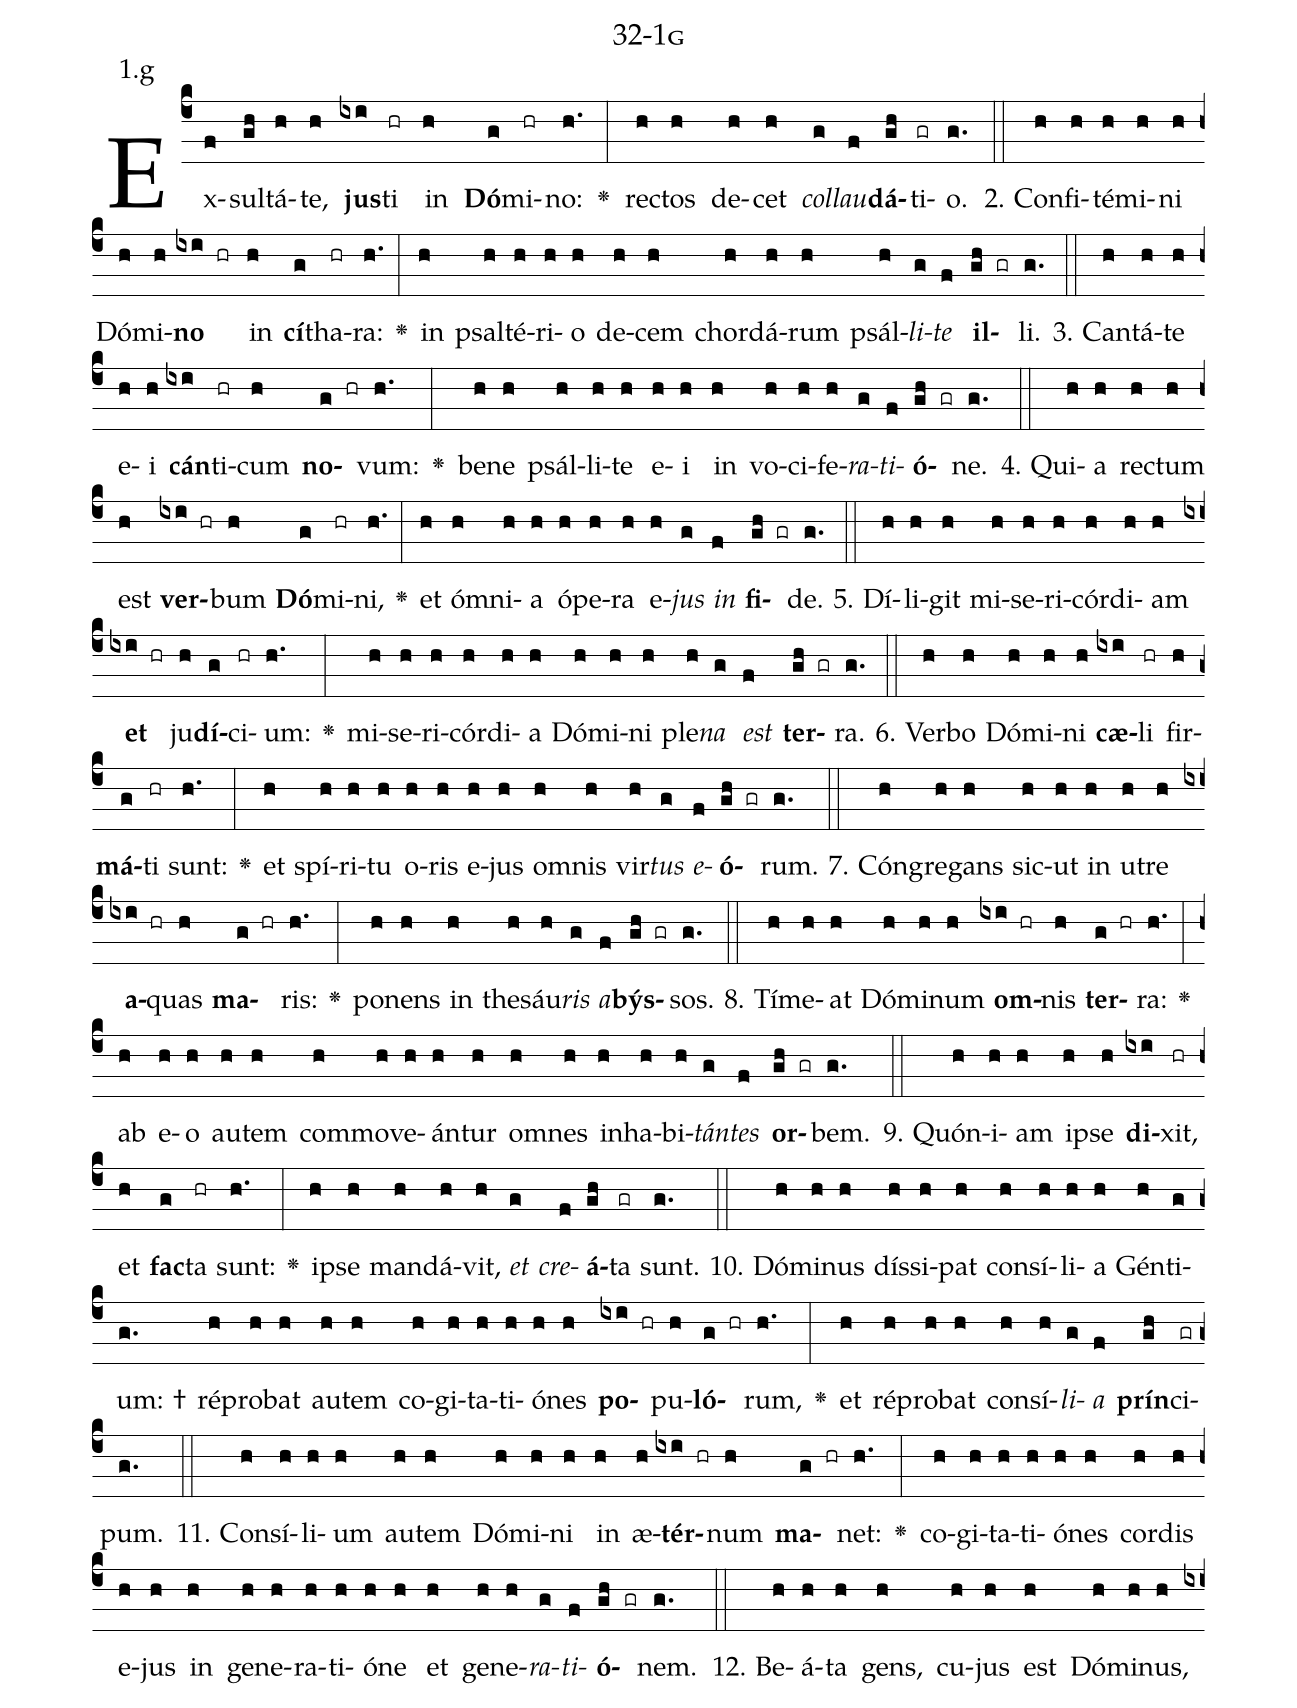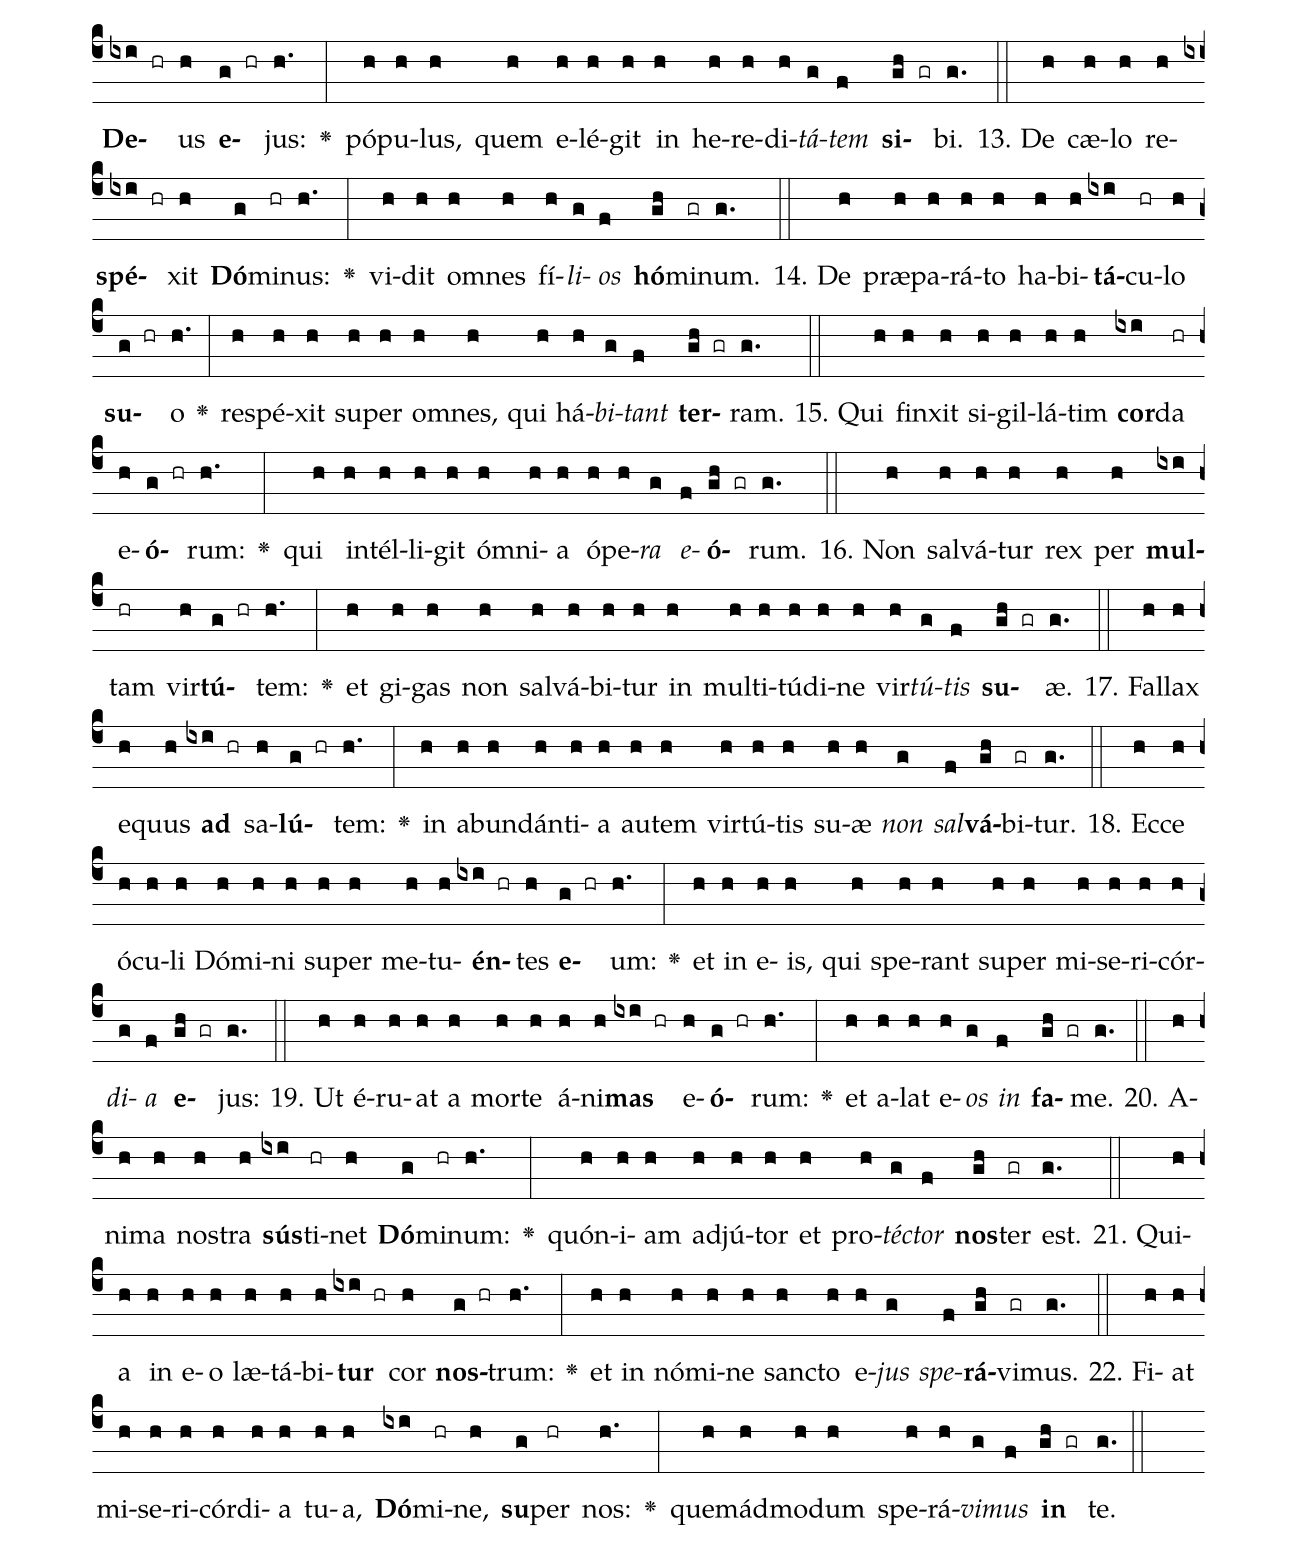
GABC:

name: 32-1g;
annotation: 1.g;
%%
(c4)Ex(f)sul(gh)tá(h)te,(h) <b>jus</b>(ixi)ti(hr) in(h) <b>Dó</b>(g)mi(hr)no:(h.) <v>\greheightstar</v>(:) rec(h)tos(h) de(h)cet(h) <i>col</i>(g)<i>lau</i>(f)<b>dá</b>(gh)ti(gr)o.(g.) (::)
2. Con(h)fi(h)té(h)mi(h)ni(h) Dó(h)mi(h)<b>no</b>(ixi hr) in(h) <b>cí</b>(g)tha(hr)ra:(h.) <v>\greheightstar</v>(:) in(h) psal(h)té(h)ri(h)o(h) de(h)cem(h) chor(h)dá(h)rum(h) psál(h)<i>li</i>(g)<i>te</i>(f) <b>il</b>(gh gr)li.(g.) (::)
3. Can(h)tá(h)te(h) e(h)i(h) <b>cán</b>(ixi)ti(hr)cum(h) <b>no</b>(g hr)vum:(h.) <v>\greheightstar</v>(:) be(h)ne(h) psál(h)li(h)te(h) e(h)i(h) in(h) vo(h)ci(h)fe(h)<i>ra</i>(g)<i>ti</i>(f)<b>ó</b>(gh gr)ne.(g.) (::)
4. Qui(h)a(h) rec(h)tum(h) est(h) <b>ver</b>(ixi hr)bum(h) <b>Dó</b>(g)mi(hr)ni,(h.) <v>\greheightstar</v>(:) et(h) óm(h)ni(h)a(h) ó(h)pe(h)ra(h) e(h)<i>jus</i>(g) <i>in</i>(f) <b>fi</b>(gh gr)de.(g.) (::)
5. Dí(h)li(h)git(h) mi(h)se(h)ri(h)cór(h)di(h)am(h) <b>et</b>(ixi hr) ju(h)<b>dí</b>(g)ci(hr)um:(h.) <v>\greheightstar</v>(:) mi(h)se(h)ri(h)cór(h)di(h)a(h) Dó(h)mi(h)ni(h) ple(h)<i>na</i>(g) <i>est</i>(f) <b>ter</b>(gh gr)ra.(g.) (::)
6. Ver(h)bo(h) Dó(h)mi(h)ni(h) <b>cæ</b>(ixi)li(hr) fir(h)<b>má</b>(g)ti(hr) sunt:(h.) <v>\greheightstar</v>(:) et(h) spí(h)ri(h)tu(h) o(h)ris(h) e(h)jus(h) om(h)nis(h) vir(h)<i>tus</i>(g) <i>e</i>(f)<b>ó</b>(gh gr)rum.(g.) (::)
7. Cón(h)gre(h)gans(h) sic(h)ut(h) in(h) u(h)tre(h) <b>a</b>(ixi hr)quas(h) <b>ma</b>(g hr)ris:(h.) <v>\greheightstar</v>(:) po(h)nens(h) in(h) the(h)sáu(h)<i>ris</i>(g) <i>a</i>(f)<b>býs</b>(gh gr)sos.(g.) (::)
8. Tí(h)me(h)at(h) Dó(h)mi(h)num(h) <b>om</b>(ixi hr)nis(h) <b>ter</b>(g hr)ra:(h.) <v>\greheightstar</v>(:) ab(h) e(h)o(h) au(h)tem(h) com(h)mo(h)ve(h)án(h)tur(h) om(h)nes(h) in(h)ha(h)bi(h)<i>tán</i>(g)<i>tes</i>(f) <b>or</b>(gh gr)bem.(g.) (::)
9. Quón(h)i(h)am(h) ip(h)se(h) <b>di</b>(ixi)xit,(hr) et(h) <b>fac</b>(g)ta(hr) sunt:(h.) <v>\greheightstar</v>(:) ip(h)se(h) man(h)dá(h)vit,(h) <i>et</i>(g) <i>cre</i>(f)<b>á</b>(gh)ta(gr) sunt.(g.) (::)
10. Dó(h)mi(h)nus(h) dís(h)si(h)pat(h) con(h)sí(h)li(h)a(h) Gén(h)ti(g)um: †(g.) ré(h)pro(h)bat(h) au(h)tem(h) co(h)gi(h)ta(h)ti(h)ó(h)nes(h) <b>po</b>(ixi hr)pu(h)<b>ló</b>(g hr)rum,(h.) <v>\greheightstar</v>(:) et(h) ré(h)pro(h)bat(h) con(h)sí(h)<i>li</i>(g)<i>a</i>(f) <b>prín</b>(gh)ci(gr)pum.(g.) (::)
11. Con(h)sí(h)li(h)um(h) au(h)tem(h) Dó(h)mi(h)ni(h) in(h) æ(h)<b>tér</b>(ixi hr)num(h) <b>ma</b>(g hr)net:(h.) <v>\greheightstar</v>(:) co(h)gi(h)ta(h)ti(h)ó(h)nes(h) cor(h)dis(h) e(h)jus(h) in(h) ge(h)ne(h)ra(h)ti(h)ó(h)ne(h) et(h) ge(h)ne(h)<i>ra</i>(g)<i>ti</i>(f)<b>ó</b>(gh gr)nem.(g.) (::)
12. Be(h)á(h)ta(h) gens,(h) cu(h)jus(h) est(h) Dó(h)mi(h)nus,(h) <b>De</b>(ixi hr)us(h) <b>e</b>(g hr)jus:(h.) <v>\greheightstar</v>(:) pó(h)pu(h)lus,(h) quem(h) e(h)lé(h)git(h) in(h) he(h)re(h)di(h)<i>tá</i>(g)<i>tem</i>(f) <b>si</b>(gh gr)bi.(g.) (::)
13. De(h) cæ(h)lo(h) re(h)<b>spé</b>(ixi hr)xit(h) <b>Dó</b>(g)mi(hr)nus:(h.) <v>\greheightstar</v>(:) vi(h)dit(h) om(h)nes(h) fí(h)<i>li</i>(g)<i>os</i>(f) <b>hó</b>(gh)mi(gr)num.(g.) (::)
14. De(h) præ(h)pa(h)rá(h)to(h) ha(h)bi(h)<b>tá</b>(ixi)cu(hr)lo(h) <b>su</b>(g hr)o(h.) <v>\greheightstar</v>(:) re(h)spé(h)xit(h) su(h)per(h) om(h)nes,(h) qui(h) há(h)<i>bi</i>(g)<i>tant</i>(f) <b>ter</b>(gh gr)ram.(g.) (::)
15. Qui(h) fin(h)xit(h) si(h)gil(h)lá(h)tim(h) <b>cor</b>(ixi)da(hr) e(h)<b>ó</b>(g hr)rum:(h.) <v>\greheightstar</v>(:) qui(h) in(h)tél(h)li(h)git(h) óm(h)ni(h)a(h) ó(h)pe(h)<i>ra</i>(g) <i>e</i>(f)<b>ó</b>(gh gr)rum.(g.) (::)
16. Non(h) sal(h)vá(h)tur(h) rex(h) per(h) <b>mul</b>(ixi)tam(hr) vir(h)<b>tú</b>(g hr)tem:(h.) <v>\greheightstar</v>(:) et(h) gi(h)gas(h) non(h) sal(h)vá(h)bi(h)tur(h) in(h) mul(h)ti(h)tú(h)di(h)ne(h) vir(h)<i>tú</i>(g)<i>tis</i>(f) <b>su</b>(gh gr)æ.(g.) (::)
17. Fal(h)lax(h) e(h)quus(h) <b>ad</b>(ixi hr) sa(h)<b>lú</b>(g hr)tem:(h.) <v>\greheightstar</v>(:) in(h) ab(h)un(h)dán(h)ti(h)a(h) au(h)tem(h) vir(h)tú(h)tis(h) su(h)æ(h) <i>non</i>(g) <i>sal</i>(f)<b>vá</b>(gh)bi(gr)tur.(g.) (::)
18. Ec(h)ce(h) ó(h)cu(h)li(h) Dó(h)mi(h)ni(h) su(h)per(h) me(h)tu(h)<b>én</b>(ixi hr)tes(h) <b>e</b>(g hr)um:(h.) <v>\greheightstar</v>(:) et(h) in(h) e(h)is,(h) qui(h) spe(h)rant(h) su(h)per(h) mi(h)se(h)ri(h)cór(h)<i>di</i>(g)<i>a</i>(f) <b>e</b>(gh gr)jus:(g.) (::)
19. Ut(h) é(h)ru(h)at(h) a(h) mor(h)te(h) á(h)ni(h)<b>mas</b>(ixi hr) e(h)<b>ó</b>(g hr)rum:(h.) <v>\greheightstar</v>(:) et(h) a(h)lat(h) e(h)<i>os</i>(g) <i>in</i>(f) <b>fa</b>(gh gr)me.(g.) (::)
20. A(h)ni(h)ma(h) nos(h)tra(h) <b>sús</b>(ixi)ti(hr)net(h) <b>Dó</b>(g)mi(hr)num:(h.) <v>\greheightstar</v>(:) quón(h)i(h)am(h) ad(h)jú(h)tor(h) et(h) pro(h)<i>téc</i>(g)<i>tor</i>(f) <b>nos</b>(gh)ter(gr) est.(g.) (::)
21. Qui(h)a(h) in(h) e(h)o(h) læ(h)tá(h)bi(h)<b>tur</b>(ixi hr) cor(h) <b>nos</b>(g hr)trum:(h.) <v>\greheightstar</v>(:) et(h) in(h) nó(h)mi(h)ne(h) sanc(h)to(h) e(h)<i>jus</i>(g) <i>spe</i>(f)<b>rá</b>(gh)vi(gr)mus.(g.) (::)
22. Fi(h)at(h) mi(h)se(h)ri(h)cór(h)di(h)a(h) tu(h)a,(h) <b>Dó</b>(ixi)mi(hr)ne,(h) <b>su</b>(g)per(hr) nos:(h.) <v>\greheightstar</v>(:) quem(h)ád(h)mo(h)dum(h) spe(h)rá(h)<i>vi</i>(g)<i>mus</i>(f) <b>in</b>(gh gr) te.(g.) (::)
